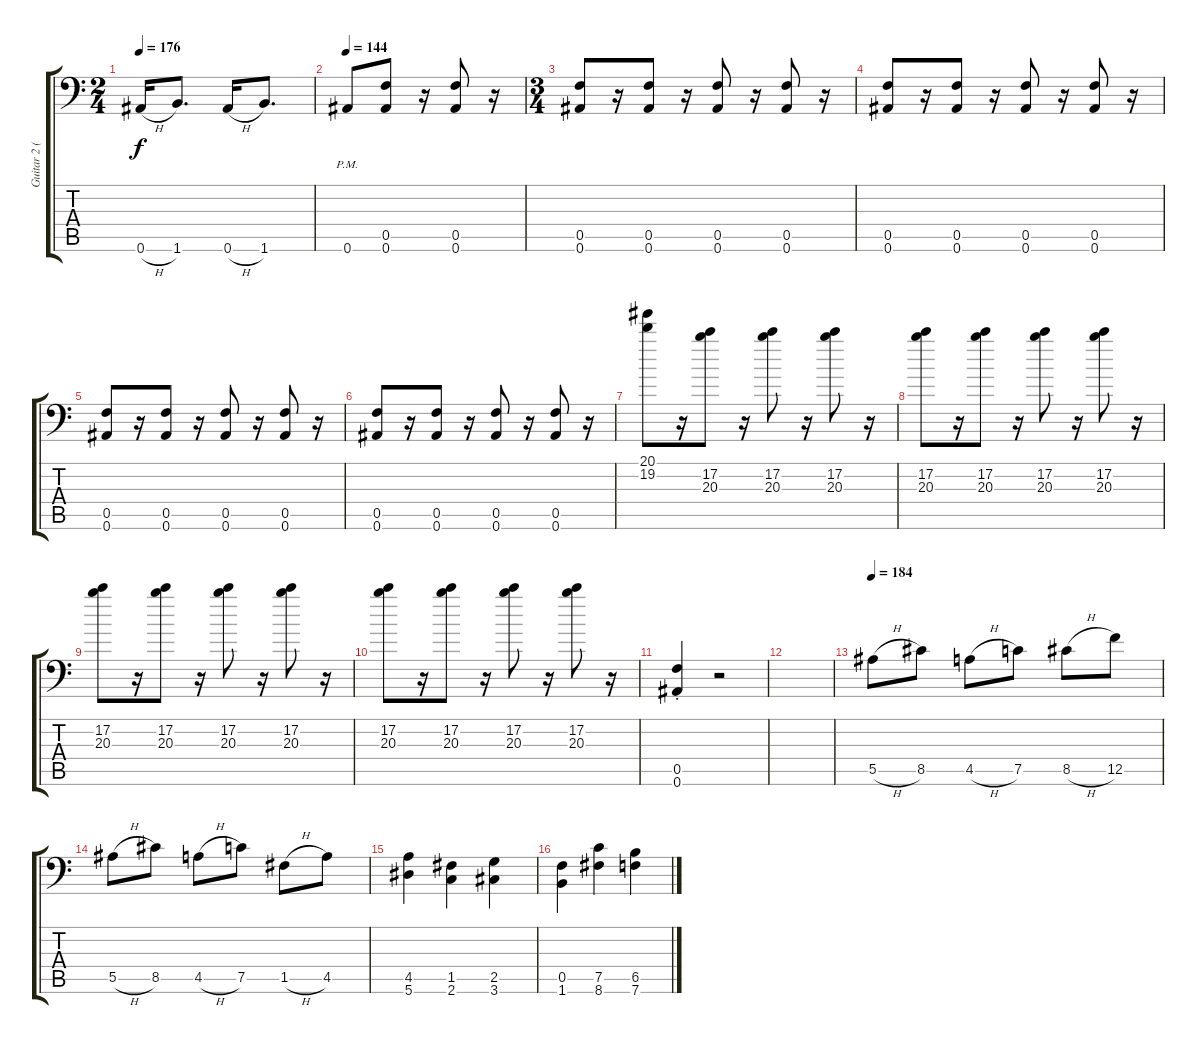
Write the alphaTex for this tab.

\track ("Guitar 2 (Left)" "Guitar 2 (") {instrument distortionguitar}
\staff {score tabs}
\tuning (C4 G3 Eb3 Bb2 F2 Bb1) {hide}
\ts (2 4)
\tempo 176
\clef f4
\ks c
0.6{h}.16{dy f} 1.6.8{d} 0.6{h}.16 1.6.8{d} |
\tempo 144
0.6{pm}.8 (0.5 0.6).8 r.16 (0.5 0.6).8 r.16 |
\ts (3 4)
(0.5 0.6).8 r.16 (0.5 0.6).8 r.16 (0.5 0.6).8 r.16 (0.5 0.6).8 r.16 |
(0.5 0.6).8 r.16 (0.5 0.6).8 r.16 (0.5 0.6).8 r.16 (0.5 0.6).8 r.16 |
(0.5 0.6).8 r.16 (0.5 0.6).8 r.16 (0.5 0.6).8 r.16 (0.5 0.6).8 r.16 |
(0.5 0.6).8 r.16 (0.5 0.6).8 r.16 (0.5 0.6).8 r.16 (0.5 0.6).8 r.16 |
(20.1 19.2).8 r.16 (17.2 20.3).8 r.16 (17.2 20.3).8 r.16 (17.2 20.3).8 r.16 |
(17.2 20.3).8 r.16 (17.2 20.3).8 r.16 (17.2 20.3).8 r.16 (17.2 20.3).8 r.16 |
(17.2 20.3).8 r.16 (17.2 20.3).8 r.16 (17.2 20.3).8 r.16 (17.2 20.3).8 r.16 |
(17.2 20.3).8 r.16 (17.2 20.3).8 r.16 (17.2 20.3).8 r.16 (17.2 20.3).8 r.16 |
(0.5{st} 0.6{st}).4 r.2 |
|
\tempo 184
5.5{h}.8 8.5.8 4.5{h}.8 7.5.8 8.5{h}.8 12.5.8 |
5.5{h}.8 8.5.8 4.5{h}.8 7.5.8 1.5{h}.8 4.5.8 |
(4.5 5.6).4 (1.5 2.6).4 (2.5 3.6).4 |
(0.5 1.6).4 (7.5 8.6).4 (6.5 7.6).4
